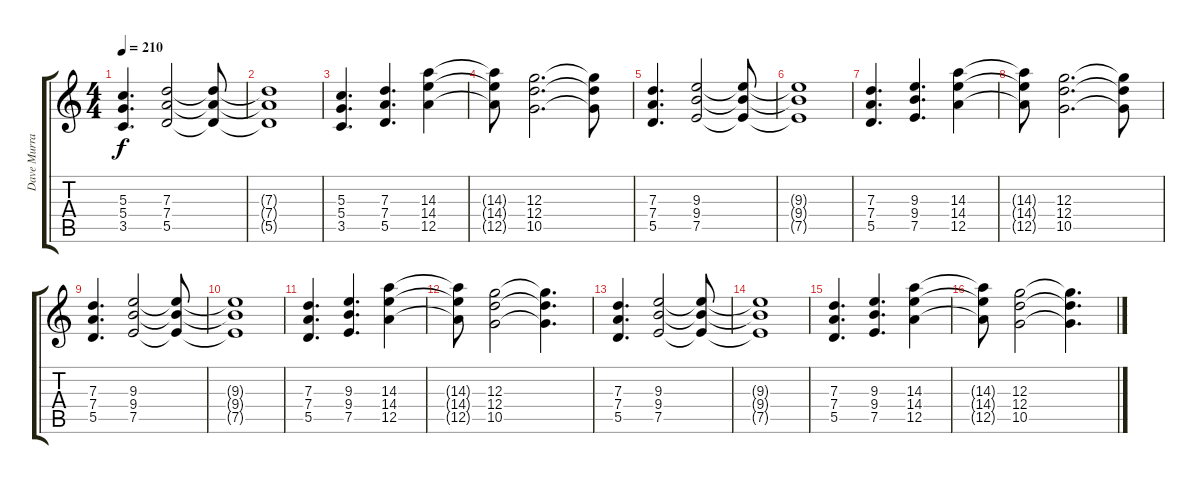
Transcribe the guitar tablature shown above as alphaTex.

\track ("Dave Murray" "Dave Murra") {instrument overdrivenguitar}
\staff {score tabs}
\tuning (E4 B3 G3 D3 A2 E2) {hide}
\ts (4 4)
\tempo 210
\clef g2
\ks c
(5.3 5.4 3.5).4{d dy f} (7.3 7.4 5.5).2 (7.3{t} 7.4{t} 5.5{t}).8 |
(7.3{t} 7.4{t} 5.5{t}).1 |
(5.3 5.4 3.5).4{d} (7.3 7.4 5.5).4{d} (14.3 14.4 12.5).4 |
(14.3{t} 14.4{t} 12.5{t}).8 (12.3 12.4 10.5).2{d} (12.3{t} 12.4{t} 10.5{t}).8 |
(7.3 7.4 5.5).4{d} (9.3 9.4 7.5).2 (9.3{t} 9.4{t} 7.5{t}).8 |
(9.3{t} 9.4{t} 7.5{t}).1 |
(7.3 7.4 5.5).4{d} (9.3 9.4 7.5).4{d} (14.3 14.4 12.5).4 |
(14.3{t} 14.4{t} 12.5{t}).8 (12.3 12.4 10.5).2{d} (12.3{t} 12.4{t} 10.5{t}).8 |
(7.3 7.4 5.5).4{d} (9.3 9.4 7.5).2 (9.3{t} 9.4{t} 7.5{t}).8 |
(9.3{t} 9.4{t} 7.5{t}).1 |
(7.3 7.4 5.5).4{d} (9.3 9.4 7.5).4{d} (14.3 14.4 12.5).4 |
(14.3{t} 14.4{t} 12.5{t}).8 (12.3 12.4 10.5).2 (12.3{t} 12.4{t} 10.5{t}).4{d} |
(7.3 7.4 5.5).4{d} (9.3 9.4 7.5).2 (9.3{t} 9.4{t} 7.5{t}).8 |
(9.3{t} 9.4{t} 7.5{t}).1 |
(7.3 7.4 5.5).4{d} (9.3 9.4 7.5).4{d} (14.3 14.4 12.5).4 |
(14.3{t} 14.4{t} 12.5{t}).8 (12.3 12.4 10.5).2 (12.3{t} 12.4{t} 10.5{t}).4{d}
